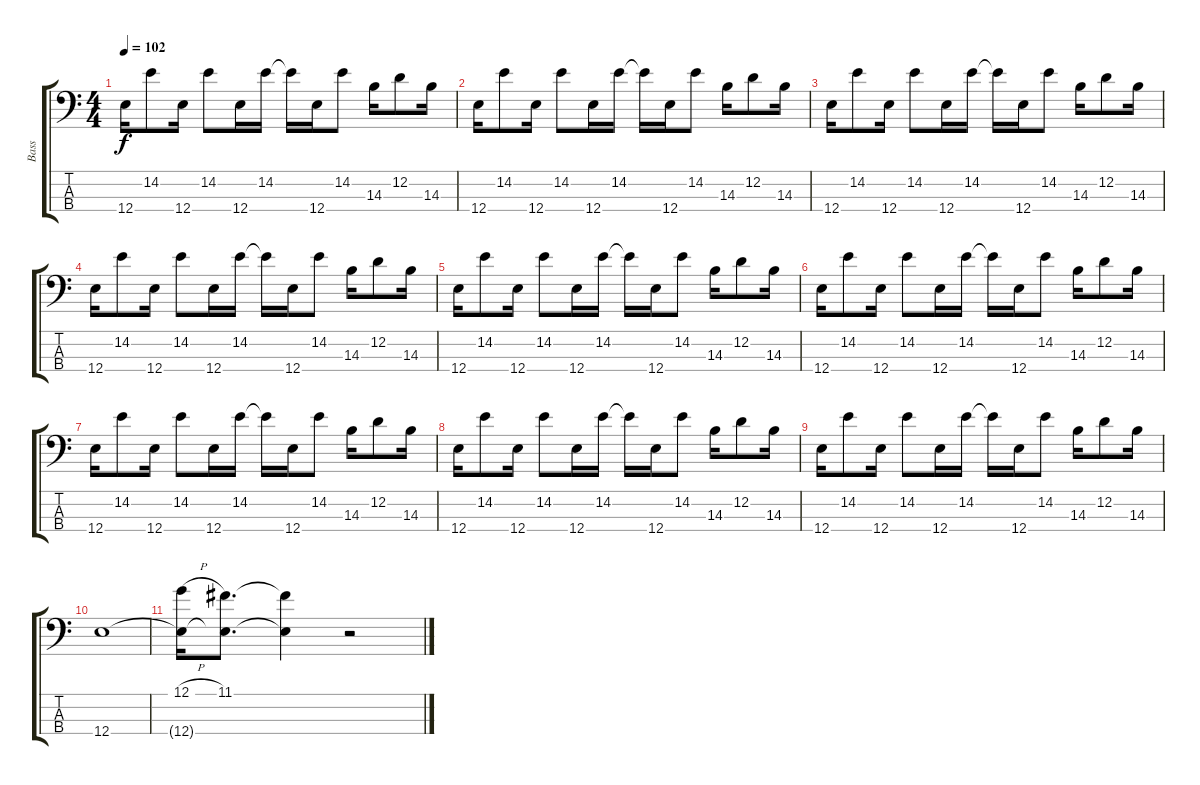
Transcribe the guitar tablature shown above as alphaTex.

\track ("Bass" "Bass") {instrument electricbassfinger}
\staff {score tabs}
\tuning (G2 D2 A1 E1) {hide}
\ts (4 4)
\tempo 102
\clef f4
\ks c
12.4.16{dy f} 14.2.8 12.4.16 14.2.8 12.4.16 14.2.16 14.2{t}.16 12.4.16 14.2.8 14.3.16 12.2.8 14.3.16 |
12.4.16 14.2.8 12.4.16 14.2.8 12.4.16 14.2.16 14.2{t}.16 12.4.16 14.2.8 14.3.16 12.2.8 14.3.16 |
12.4.16 14.2.8 12.4.16 14.2.8 12.4.16 14.2.16 14.2{t}.16 12.4.16 14.2.8 14.3.16 12.2.8 14.3.16 |
12.4.16 14.2.8 12.4.16 14.2.8 12.4.16 14.2.16 14.2{t}.16 12.4.16 14.2.8 14.3.16 12.2.8 14.3.16 |
12.4.16 14.2.8 12.4.16 14.2.8 12.4.16 14.2.16 14.2{t}.16 12.4.16 14.2.8 14.3.16 12.2.8 14.3.16 |
12.4.16 14.2.8 12.4.16 14.2.8 12.4.16 14.2.16 14.2{t}.16 12.4.16 14.2.8 14.3.16 12.2.8 14.3.16 |
12.4.16 14.2.8 12.4.16 14.2.8 12.4.16 14.2.16 14.2{t}.16 12.4.16 14.2.8 14.3.16 12.2.8 14.3.16 |
12.4.16 14.2.8 12.4.16 14.2.8 12.4.16 14.2.16 14.2{t}.16 12.4.16 14.2.8 14.3.16 12.2.8 14.3.16 |
12.4.16 14.2.8 12.4.16 14.2.8 12.4.16 14.2.16 14.2{t}.16 12.4.16 14.2.8 14.3.16 12.2.8 14.3.16 |
12.4.1 |
(12.1{h} 12.4{t}).16 (11.1 12.4{t}).8{d} (11.1{t} 12.4{t}).4 r.2
